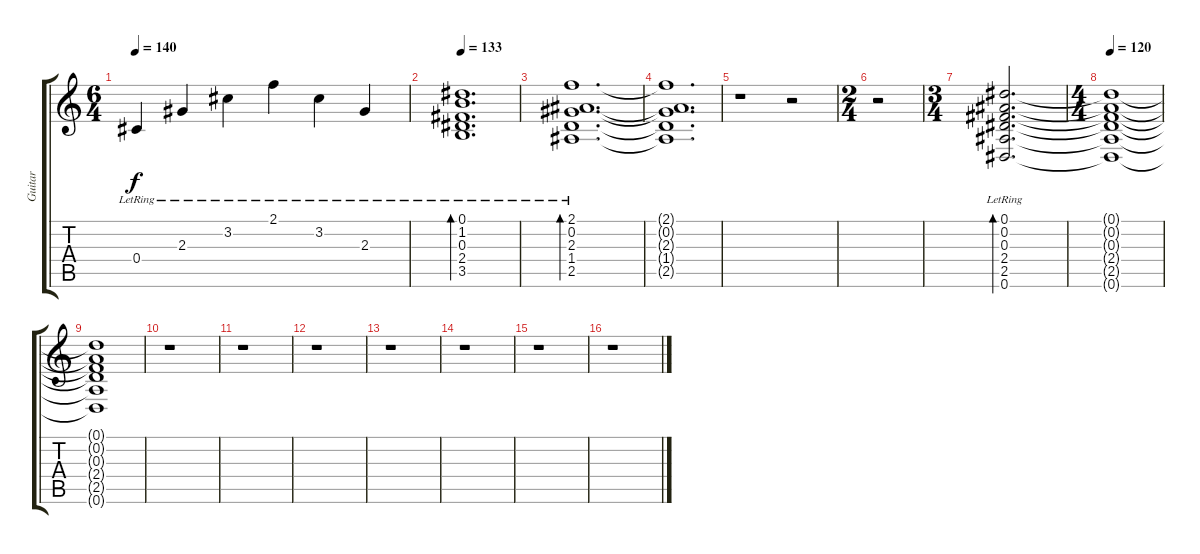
\track ("Guitar" "Guitar") {instrument overdrivenguitar}
\staff {score tabs}
\tuning (Eb4 Bb3 Gb3 Db3 Ab2 Eb2) {hide}
\ts (6 4)
\tempo 140
\clef g2
\ks c
0.4{lr}.4{dy f} 2.3{lr}.4 3.2{lr}.4 2.1{lr}.4 3.2{lr}.4 2.3{lr}.4 |
\tempo 133
(0.1{lr} 1.2{lr} 0.3{lr} 2.4{lr} 3.5{lr}).1{d bd 120} |
(2.1{lr} 0.2{lr} 2.3{lr} 1.4{lr} 2.5{lr}).1{d bd 120} |
(2.1{t} 0.2{t} 2.3{t} 1.4{t} 2.5{t}).1{d} |
r.1 r.2 |
\ts (2 4)
r.2 |
\ts (3 4)
(0.1{lr} 0.2{lr} 0.3{lr} 2.4{lr} 2.5{lr} 0.6{lr}).2{d bd 480} |
\ts (4 4)
\tempo 120
(0.1{t} 0.2{t} 0.3{t} 2.4{t} 2.5{t} 0.6{t}).1 |
(0.1{t} 0.2{t} 0.3{t} 2.4{t} 2.5{t} 0.6{t}).1 |
r.1 |
r.1 |
r.1 |
r.1 |
r.1 |
r.1 |
r.1
